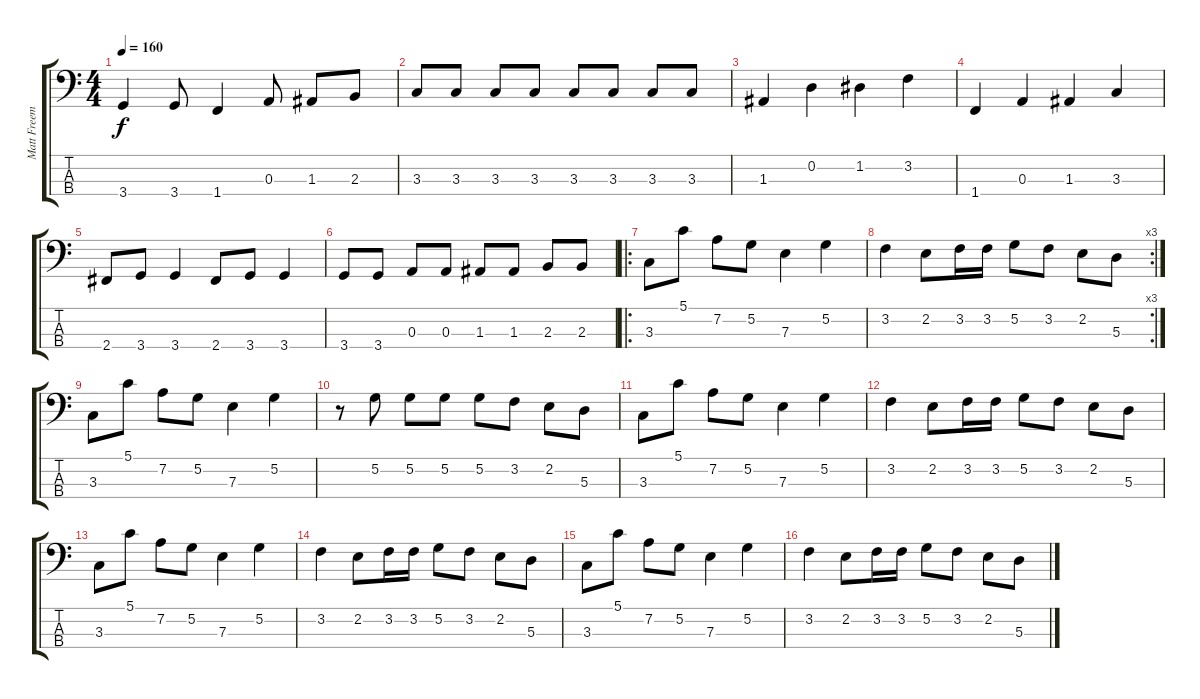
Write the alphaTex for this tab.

\track ("Matt Freeman" "Matt Freem") {instrument electricbasspick}
\staff {score tabs}
\tuning (G2 D2 A1 E1) {hide}
\ts (4 4)
\tempo 160
\clef f4
\ks c
3.4.4{dy f} 3.4.8 1.4.4 0.3.8 1.3.8 2.3.8 |
3.3.8 3.3.8 3.3.8 3.3.8 3.3.8 3.3.8 3.3.8 3.3.8 |
1.3.4 0.2.4 1.2.4 3.2.4 |
1.4.4 0.3.4 1.3.4 3.3.4 |
2.4.8 3.4.8 3.4.4 2.4.8 3.4.8 3.4.4 |
3.4.8 3.4.8 0.3.8 0.3.8 1.3.8 1.3.8 2.3.8 2.3.8 |
\ro
3.3.8 5.1.8 7.2.8 5.2.8 7.3.4 5.2.4 |
\rc 3
3.2.4 2.2.8 3.2.16 3.2.16 5.2.8 3.2.8 2.2.8 5.3.8 |
3.3.8 5.1.8 7.2.8 5.2.8 7.3.4 5.2.4 |
r.8 5.2.8 5.2.8 5.2.8 5.2.8 3.2.8 2.2.8 5.3.8 |
3.3.8 5.1.8 7.2.8 5.2.8 7.3.4 5.2.4 |
3.2.4 2.2.8 3.2.16 3.2.16 5.2.8 3.2.8 2.2.8 5.3.8 |
3.3.8 5.1.8 7.2.8 5.2.8 7.3.4 5.2.4 |
3.2.4 2.2.8 3.2.16 3.2.16 5.2.8 3.2.8 2.2.8 5.3.8 |
3.3.8 5.1.8 7.2.8 5.2.8 7.3.4 5.2.4 |
3.2.4 2.2.8 3.2.16 3.2.16 5.2.8 3.2.8 2.2.8 5.3.8
